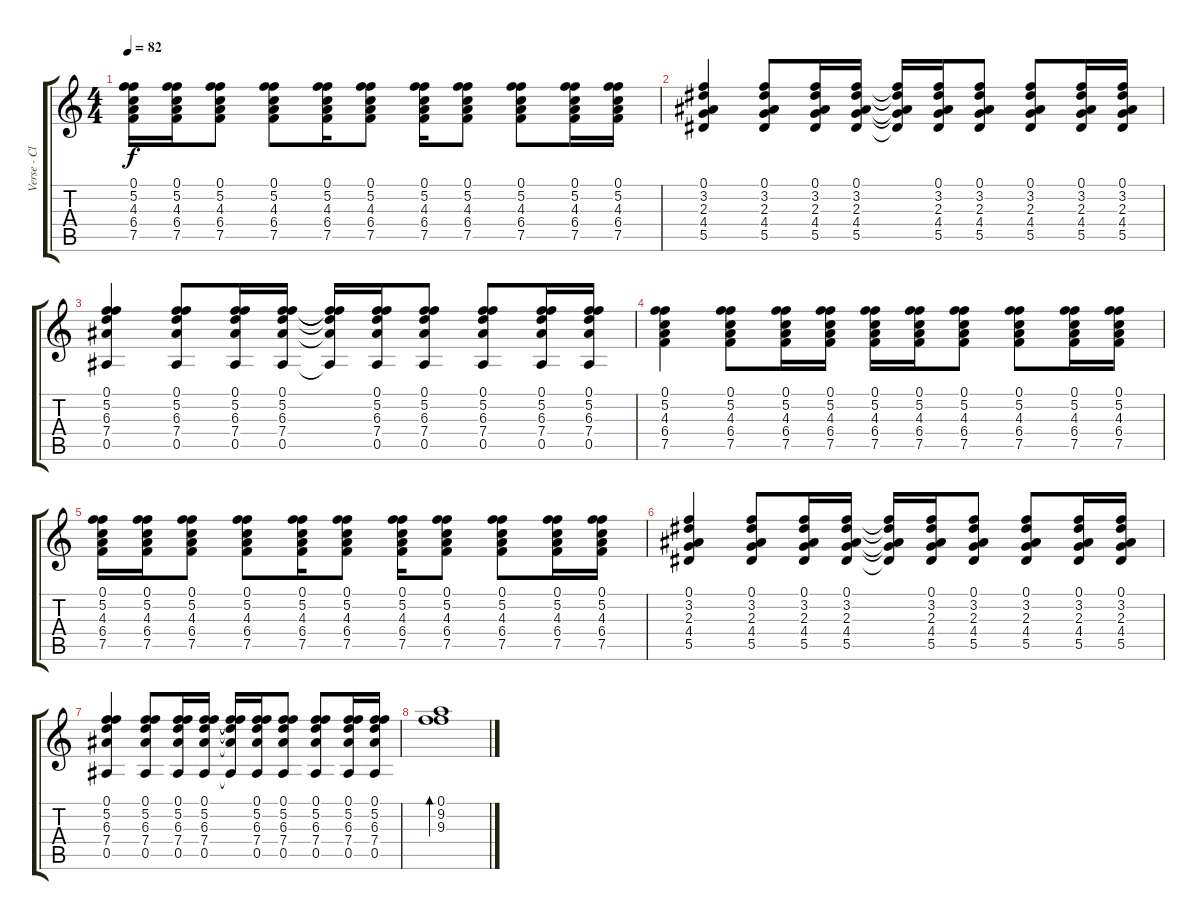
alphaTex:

\track ("Verse - Clean" "Verse - Cl") {instrument electricguitarclean}
\staff {score tabs}
\tuning (F4 C4 Ab3 Eb3 Bb2 F2) {hide}
\ts (4 4)
\tempo 82
\clef g2
\ks c
(0.1 5.2 4.3 6.4 7.5).16{dy f} (0.1 5.2 4.3 6.4 7.5).16 (0.1 5.2 4.3 6.4 7.5).8 (0.1 5.2 4.3 6.4 7.5).8 (0.1 5.2 4.3 6.4 7.5).16 (0.1 5.2 4.3 6.4 7.5).8 (0.1 5.2 4.3 6.4 7.5).16 (0.1 5.2 4.3 6.4 7.5).8 (0.1 5.2 4.3 6.4 7.5).8 (0.1 5.2 4.3 6.4 7.5).16 (0.1 5.2 4.3 6.4 7.5).16 |
(0.1 3.2 2.3 4.4 5.5).4 (0.1 3.2 2.3 4.4 5.5).8 (0.1 3.2 2.3 4.4 5.5).16 (0.1 3.2 2.3 4.4 5.5).16 (0.1{t} 3.2{t} 2.3{t} 4.4{t} 5.5{t}).16 (0.1 3.2 2.3 4.4 5.5).16 (0.1 3.2 2.3 4.4 5.5).8 (0.1 3.2 2.3 4.4 5.5).8 (0.1 3.2 2.3 4.4 5.5).16 (0.1 3.2 2.3 4.4 5.5).16 |
(0.1 5.2 6.3 7.4 0.5).4 (0.1 5.2 6.3 7.4 0.5).8 (0.1 5.2 6.3 7.4 0.5).16 (0.1 5.2 6.3 7.4 0.5).16 (0.1{t} 5.2{t} 6.3{t} 7.4{t} 0.5{t}).16 (0.1 5.2 6.3 7.4 0.5).16 (0.1 5.2 6.3 7.4 0.5).8 (0.1 5.2 6.3 7.4 0.5).8 (0.1 5.2 6.3 7.4 0.5).16 (0.1 5.2 6.3 7.4 0.5).16 |
(0.1 5.2 4.3 6.4 7.5).4 (0.1 5.2 4.3 6.4 7.5).8 (0.1 5.2 4.3 6.4 7.5).16 (0.1 5.2 4.3 6.4 7.5).16 (0.1 5.2 4.3 6.4 7.5).16 (0.1 5.2 4.3 6.4 7.5).16 (0.1 5.2 4.3 6.4 7.5).8 (0.1 5.2 4.3 6.4 7.5).8 (0.1 5.2 4.3 6.4 7.5).16 (0.1 5.2 4.3 6.4 7.5).16 |
(0.1 5.2 4.3 6.4 7.5).16 (0.1 5.2 4.3 6.4 7.5).16 (0.1 5.2 4.3 6.4 7.5).8 (0.1 5.2 4.3 6.4 7.5).8 (0.1 5.2 4.3 6.4 7.5).16 (0.1 5.2 4.3 6.4 7.5).8 (0.1 5.2 4.3 6.4 7.5).16 (0.1 5.2 4.3 6.4 7.5).8 (0.1 5.2 4.3 6.4 7.5).8 (0.1 5.2 4.3 6.4 7.5).16 (0.1 5.2 4.3 6.4 7.5).16 |
(0.1 3.2 2.3 4.4 5.5).4 (0.1 3.2 2.3 4.4 5.5).8 (0.1 3.2 2.3 4.4 5.5).16 (0.1 3.2 2.3 4.4 5.5).16 (0.1{t} 3.2{t} 2.3{t} 4.4{t} 5.5{t}).16 (0.1 3.2 2.3 4.4 5.5).16 (0.1 3.2 2.3 4.4 5.5).8 (0.1 3.2 2.3 4.4 5.5).8 (0.1 3.2 2.3 4.4 5.5).16 (0.1 3.2 2.3 4.4 5.5).16 |
(0.1 5.2 6.3 7.4 0.5).4 (0.1 5.2 6.3 7.4 0.5).8 (0.1 5.2 6.3 7.4 0.5).16 (0.1 5.2 6.3 7.4 0.5).16 (0.1{t} 5.2{t} 6.3{t} 7.4{t} 0.5{t}).16 (0.1 5.2 6.3 7.4 0.5).16 (0.1 5.2 6.3 7.4 0.5).8 (0.1 5.2 6.3 7.4 0.5).8 (0.1 5.2 6.3 7.4 0.5).16 (0.1 5.2 6.3 7.4 0.5).16 |
(0.1 9.2 9.3).1{bd 60}
